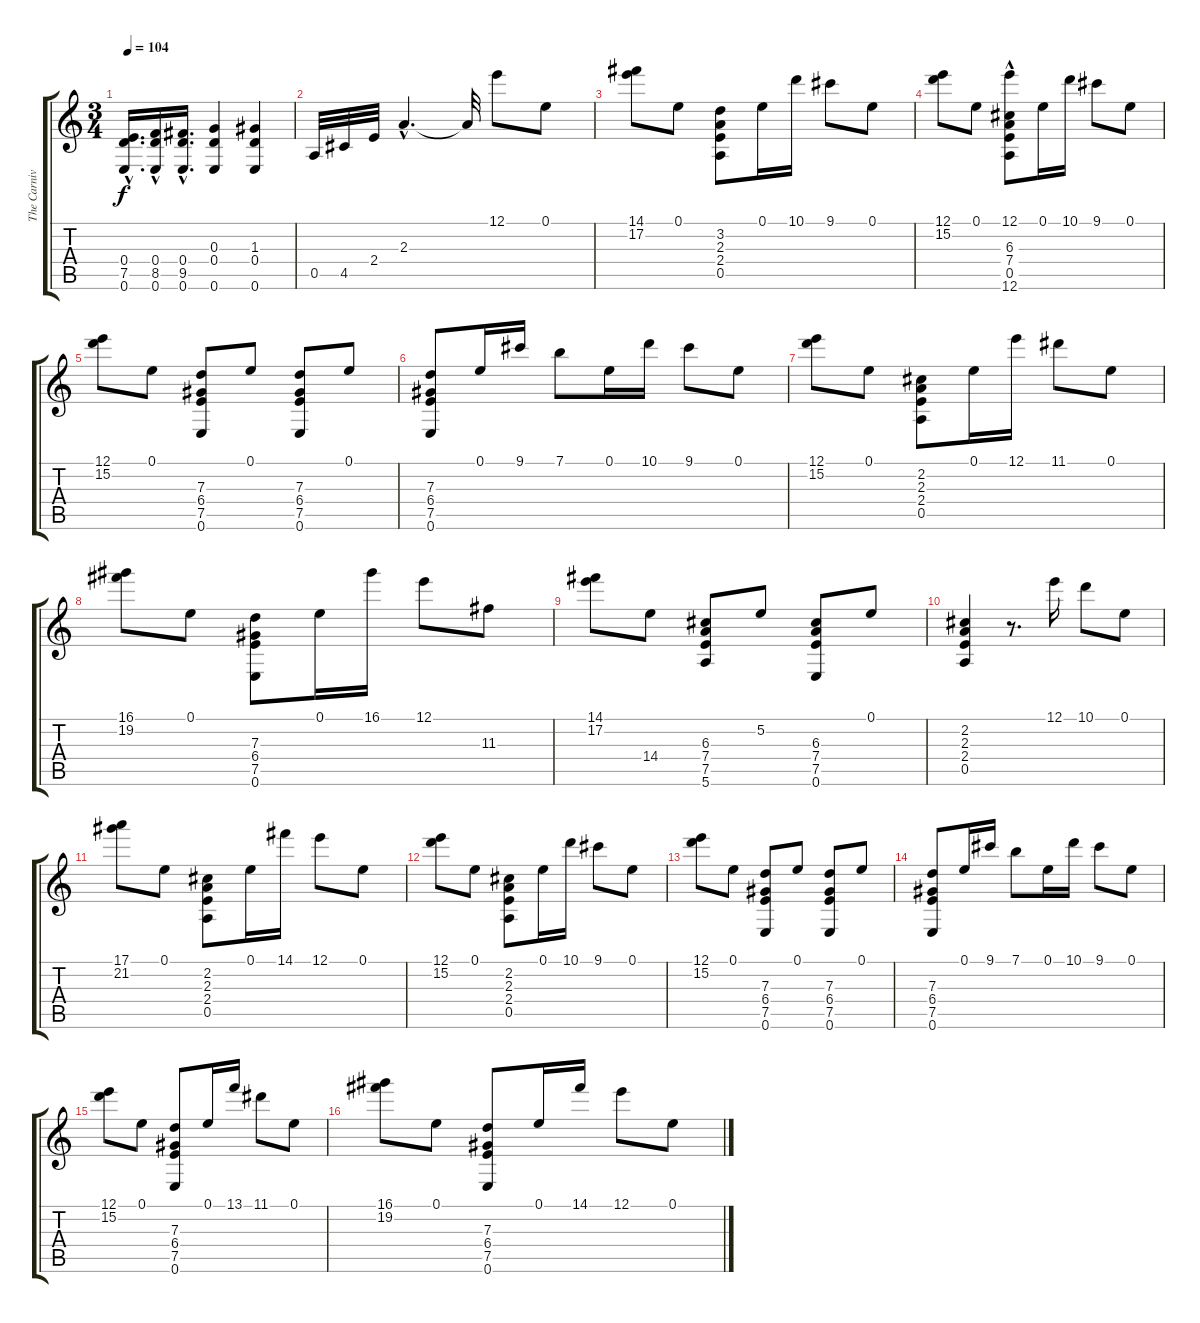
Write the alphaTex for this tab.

\track ("The Carnival of Venice" "The Carniv") {instrument acousticguitarnylon}
\staff {score tabs}
\tuning (E4 B3 G3 D3 A2 E2) {hide}
\ts (3 4)
\tempo 104
\clef g2
\ks c
(0.4{hac} 7.5{hac} 0.6{hac}).16{d dy f} (0.4{hac} 8.5{hac} 0.6{hac}).16 (0.4{hac} 9.5{hac} 0.6{hac}).16{d} (0.3 0.4 0.6).4 (1.3 0.4 0.6).4 |
0.5.32 4.5.32 2.4.32 2.3{hac}.4{d} 2.3{t}.32 12.1.8 0.1.8 |
(14.1 17.2).8 0.1.8 (3.2 2.3 2.4 0.5).8 0.1.16 10.1.16 9.1.8 0.1.8 |
(12.1 15.2).8 0.1.8 (12.1{hac} 6.3 7.4 0.5 12.6).8 0.1.16 10.1.16 9.1.8 0.1.8 |
(12.1 15.2).8 0.1.8 (7.3 6.4 7.5 0.6).8 0.1.8 (7.3 6.4 7.5 0.6).8 0.1.8 |
(7.3 6.4 7.5 0.6).8 0.1.16 9.1.16 7.1.8 0.1.16 10.1.16 9.1.8 0.1.8 |
(12.1 15.2).8 0.1.8 (2.2 2.3 2.4 0.5).8 0.1.16 12.1.16 11.1.8 0.1.8 |
(16.1 19.2).8 0.1.8 (7.3 6.4 7.5 0.6).8 0.1.16 16.1.16 12.1.8 11.3.8 |
(14.1 17.2).8 14.4.8 (6.3 7.4 7.5 5.6).8 5.2.8 (6.3 7.4 7.5 0.6).8 0.1.8 |
(2.2 2.3 2.4 0.5).4 r.8{d} 12.1.16 10.1.8 0.1.8 |
(17.1 21.2).8 0.1.8 (2.2 2.3 2.4 0.5).8 0.1.16 14.1.16 12.1.8 0.1.8 |
(12.1 15.2).8 0.1.8 (2.2 2.3 2.4 0.5).8 0.1.16 10.1.16 9.1.8 0.1.8 |
(12.1 15.2).8 0.1.8 (7.3 6.4 7.5 0.6).8 0.1.8 (7.3 6.4 7.5 0.6).8 0.1.8 |
(7.3 6.4 7.5 0.6).8 0.1.16 9.1.16 7.1.8 0.1.16 10.1.16 9.1.8 0.1.8 |
(12.1 15.2).8 0.1.8 (7.3 6.4 7.5 0.6).8 0.1.16 13.1.16 11.1.8 0.1.8 |
(16.1 19.2).8 0.1.8 (7.3 6.4 7.5 0.6).8 0.1.16 14.1.16 12.1.8 0.1.8
